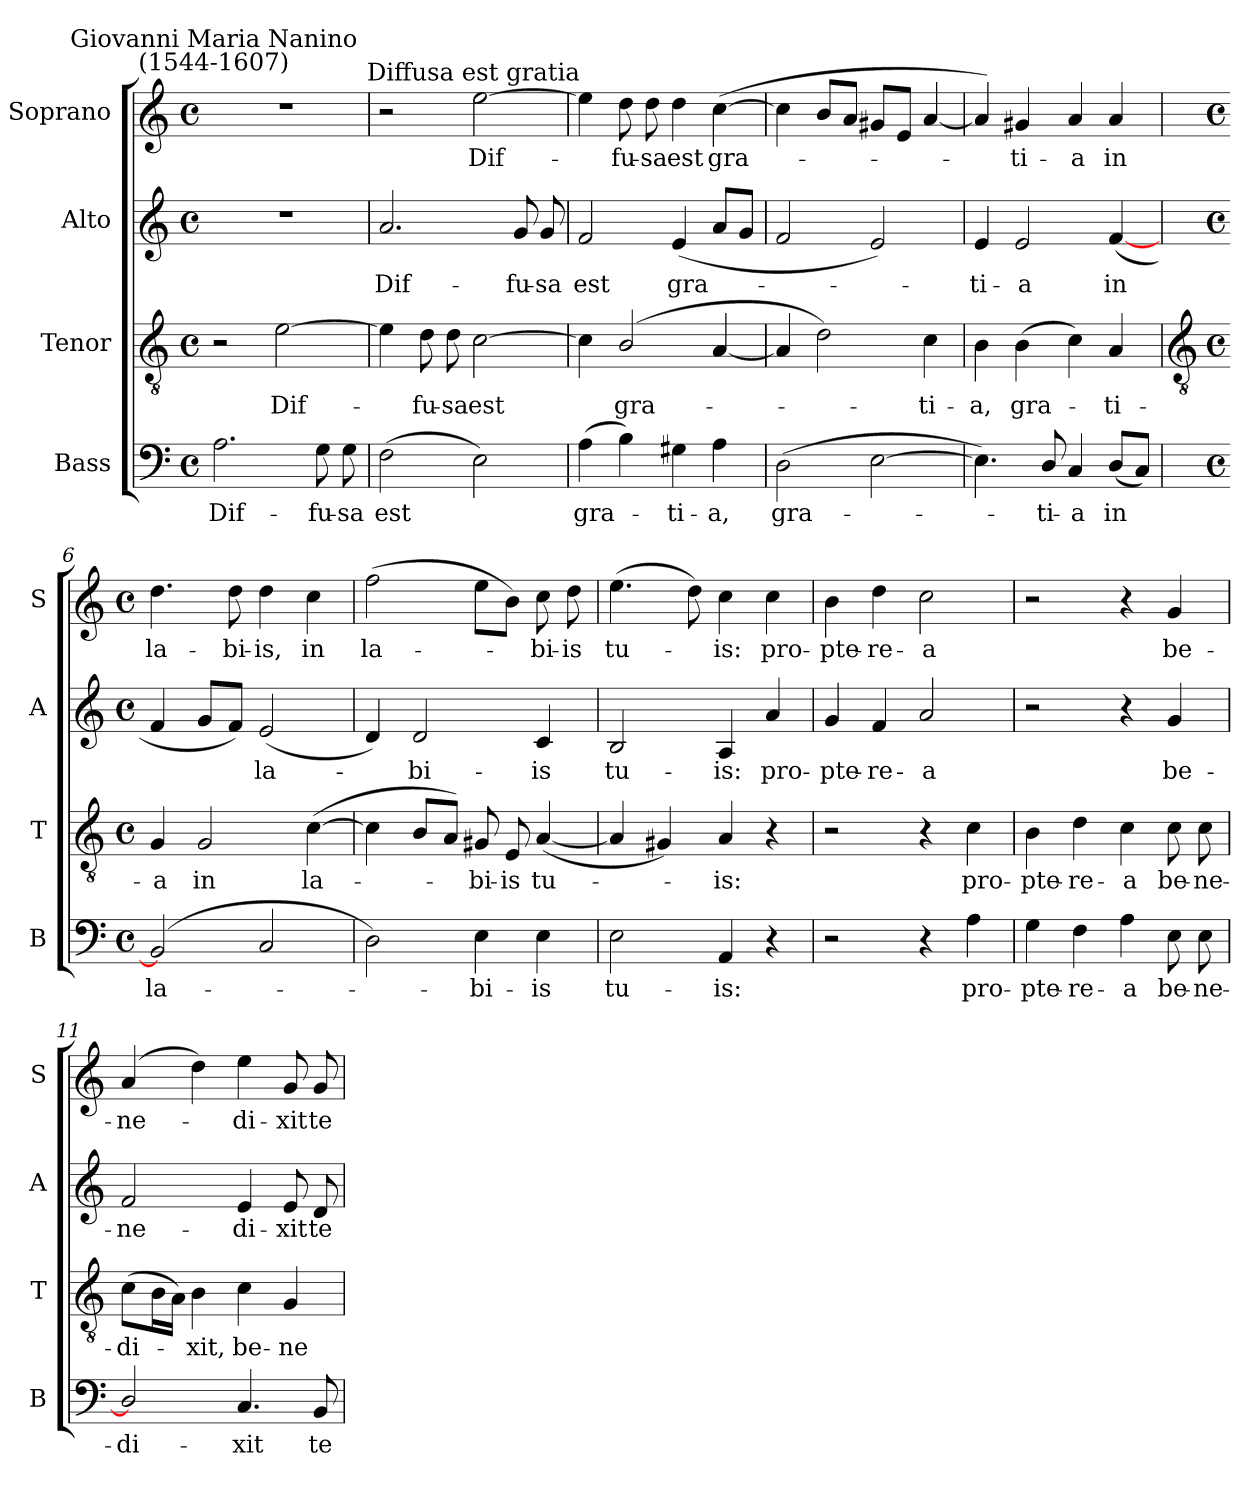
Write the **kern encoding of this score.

**kern	**text	**kern	**text	**kern	**text	**kern	**text
*part4	*part4	*part3	*part3	*part2	*part2	*part1	*part1
*staff4	*staff4	*staff3	*staff3	*staff2	*staff2	*staff1	*staff1
*I"Bass	*	*I"Tenor	*	*I"Alto	*	*I"Soprano	*
*I'B	*	*I'T	*	*I'A	*	*I'S	*
*clefF4	*	*clefGv2	*	*clefG2	*	*clefG2	*
*k[]	*	*k[]	*	*k[]	*	*k[]	*
*C:	*	*C:	*	*C:	*	*C:	*
*M4/4	*	*M4/4	*	*M4/4	*	*M4/4	*
*met(c)	*	*met(c)	*	*met(c)	*	*met(c)	*
=1	=1	=1	=1	=1	=1	=1	=1
!	!	!	!	!	!	!LO:TX:a:cj:t=Giovanni Maria Nanino\n(1544-1607)	!
!	!LO:LY:b	!	!	!	!	!	!
2.A	Dif-	2r	.	1r	.	1r	.
!	!	!	!LO:LY:b	!	!	!	!
.	.	[2e	Dif-	.	.	.	.
!	!LO:LY:b	!	!	!	!	!	!
8G	-fu-	.	.	.	.	.	.
!	!LO:LY:b	!	!	!	!	!	!
8G	-sa	.	.	.	.	.	.
=2	=2	=2	=2	=2	=2	=2	=2
!	!LO:LY:b	!	!	!	!LO:LY:b	!	!
(>2F	est	4e]	.	2.a	Dif-	2r	.
!	!	!	!LO:LY:b	!	!	!	!
.	.	8d	fu-	.	.	.	.
!	!	!	!LO:LY:b	!	!	!	!
.	.	8d	-sa	.	.	.	.
!	!	!	!	!	!	!LO:TX:a:cj:t=Diffusa est gratia	!
!	!	!	!LO:LY:b	!	!	!	!LO:LY:b
2E)	.	[2c	est	.	.	[2ee	Dif-
!	!	!	!	!	!LO:LY:b	!	!
.	.	.	.	8g	-fu-	.	.
!	!	!	!	!	!LO:LY:b	!	!
.	.	.	.	8g	-sa	.	.
=3	=3	=3	=3	=3	=3	=3	=3
!	!LO:LY:b	!	!	!	!LO:LY:b	!	!
(>4A	gra-	4c]	.	2f	est	4ee]	.
!	!	!	!LO:LY:b	!	!	!	!LO:LY:b
4B)	.	(<2B/	gra-	.	.	8dd	fu-
!	!	!	!	!	!	!	!LO:LY:b
.	.	.	.	.	.	8dd	-sa
!	!LO:LY:b	!	!	!	!LO:LY:b	!	!LO:LY:b
4G#X	ti-	.	.	(<4e	gra-	4dd	est
!	!LO:LY:b	!	!	!	!	!	!LO:LY:b
4A	-a,	[4A	.	8aL	.	(<[4cc	gra-
.	.	.	.	8gJ	.	.	.
=4	=4	=4	=4	=4	=4	=4	=4
!	!LO:LY:b	!	!	!	!	!	!
(>2D	gra-	4A]	.	2f	.	4cc]	.
.	.	2d)	.	.	.	8bL	.
.	.	.	.	.	.	8aJ	.
[2E	.	.	.	2e)	.	8g#XL	.
.	.	.	.	.	.	8eJ	.
!	!	!	!LO:LY:b	!	!	!	!
.	.	4c	ti-	.	.	[4a	.
=5	=5	=5	=5	=5	=5	=5	=5
!	!	!	!LO:LY:b	!	!LO:LY:b	!	!
4.E])	.	4B	-a,	4e	ti-	4a])	.
!	!	!	!LO:LY:b	!	!LO:LY:b	!	!LO:LY:b
.	.	(>4B	gra-	2e	-a	4g#X	ti-
!	!LO:LY:b	!	!	!	!	!	!
8D/	ti-	.	.	.	.	.	.
!	!LO:LY:b	!	!	!	!	!	!LO:LY:b
4C	-a	4c)	.	.	.	4a	-a
!	!LO:LY:b	!	!LO:LY:b	!	!LO:LY:b	!	!LO:LY:b
(<8DL	in	4A	ti-	(<[4f	in	4a	in
8CJ)	.	.	.	.	.	.	.
!!LO:LB:g=z
=6	=6	=6	=6	=6	=6	=6	=6
*	*	*clefGv2	*	*	*	*	*
*M4/4	*	*M4/4	*	*M4/4	*	*M4/4	*
*met(c)	*	*met(c)	*	*met(c)	*	*met(c)	*
!	!LO:LY:b	!	!LO:LY:b	!	!	!	!LO:LY:b
(<2BB]	la-	4G	-a	4f	.	4.dd	la-
!	!	!	!LO:LY:b	!	!	!	!
.	.	2G	in	8gL	.	.	.
!	!	!	!	!	!	!	!LO:LY:b
.	.	.	.	8fJ)	.	8dd	-bi-
!	!	!	!	!	!LO:LY:b	!	!LO:LY:b
2C	.	.	.	(<2e	la-	4dd	-is,
!	!	!	!LO:LY:b	!	!	!	!LO:LY:b
.	.	(<[4c	la-	.	.	4cc	in
=7	=7	=7	=7	=7	=7	=7	=7
!	!	!	!	!	!	!	!LO:LY:b
2D)	.	4c]	.	4d)	.	(>2ff	la-
!	!	!	!	!	!LO:LY:b	!	!
.	.	8BL	.	2d	bi-	.	.
.	.	8AJ)	.	.	.	.	.
!	!LO:LY:b	!	!LO:LY:b	!	!	!	!
4E	bi-	8G#X	bi-	.	.	8eeL	.
!	!	!	!LO:LY:b	!	!	!	!
.	.	8E	-is	.	.	8bJ)	.
!	!LO:LY:b	!	!LO:LY:b	!	!LO:LY:b	!	!LO:LY:b
4E	-is	(<[4A	tu-	4c	-is	8cc	bi-
!	!	!	!	!	!	!	!LO:LY:b
.	.	.	.	.	.	8dd	-is
=8	=8	=8	=8	=8	=8	=8	=8
!	!LO:LY:b	!	!	!	!LO:LY:b	!	!LO:LY:b
2E	tu-	4A]	.	2B	tu-	(>4.ee	tu-
.	.	4G#X)	.	.	.	.	.
.	.	.	.	.	.	8dd)	.
!	!LO:LY:b	!	!LO:LY:b	!	!LO:LY:b	!	!LO:LY:b
4AA	-is:	4A	is:	4A	-is:	4cc	is:
!	!	!	!	!	!LO:LY:b	!	!LO:LY:b
4r	.	4r	.	4a	pro-	4cc	pro-
=9	=9	=9	=9	=9	=9	=9	=9
!	!	!	!	!	!LO:LY:b	!	!LO:LY:b
2r	.	2r	.	4g	-pte-	4b	-pte-
!	!	!	!	!	!LO:LY:b	!	!LO:LY:b
.	.	.	.	4f	-re-	4dd	-re-
!	!	!	!	!	!LO:LY:b	!	!LO:LY:b
4r	.	4r	.	2a	-a	2cc	-a
!	!LO:LY:b	!	!LO:LY:b	!	!	!	!
4A	pro-	4c	pro-	.	.	.	.
=10	=10	=10	=10	=10	=10	=10	=10
!	!LO:LY:b	!	!LO:LY:b	!	!	!	!
4G	-pte-	4B	-pte-	2r	.	2r	.
!	!LO:LY:b	!	!LO:LY:b	!	!	!	!
4F	-re-	4d	-re-	.	.	.	.
!	!LO:LY:b	!	!LO:LY:b	!	!	!	!
4A	-a	4c	-a	4r	.	4r	.
!	!LO:LY:b	!	!LO:LY:b	!	!LO:LY:b	!	!LO:LY:b
8E	be-	8c	be-	4g	be-	4g	be-
!	!LO:LY:b	!	!LO:LY:b	!	!	!	!
8E	-ne-	8c	-ne-	.	.	.	.
=11	=11	=11	=11	=11	=11	=11	=11
!	!LO:LY:b	!	!LO:LY:b	!	!LO:LY:b	!	!LO:LY:b
2D/]	-di-	(>8cL	-di-	2f	-ne-	(<4a	-ne-
.	.	16BL	.	.	.	.	.
.	.	16AJJ)	.	.	.	.	.
!	!	!	!LO:LY:b	!	!	!	!
.	.	4B	xit,	.	.	4dd)	.
!	!LO:LY:b	!	!LO:LY:b	!	!LO:LY:b	!	!LO:LY:b
4.C	-xit	4c	be-	4e	-di-	4ee	di-
!	!	!	!LO:LY:b	!	!LO:LY:b	!	!LO:LY:b
.	.	4G	-ne-	8e	-xit	8g	-xit
!	!LO:LY:b	!	!	!	!LO:LY:b	!	!LO:LY:b
8BB	te	.	.	8d	te	8g	te
=	=	=	=	=	=	=	=
*-	*-	*-	*-	*-	*-	*-	*-
